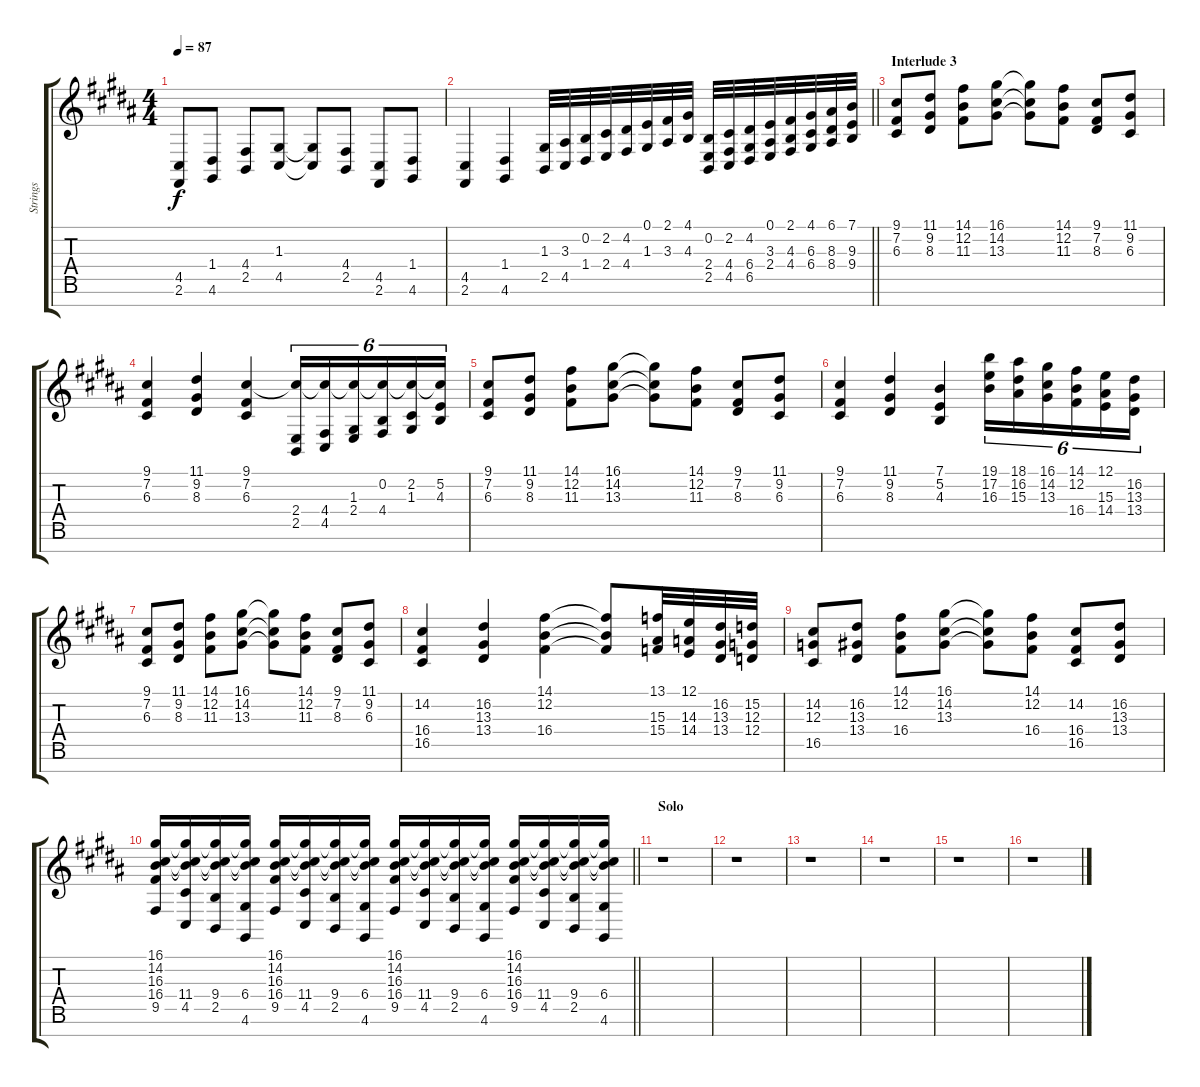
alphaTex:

\track ("Strings" "Strings") {instrument stringensemble1}
\staff {score tabs}
\tuning (E4 B3 G3 D3 A2 E2 B1) {hide}
\ts (4 4)
\tempo 87
\clef g2
\ks b
(4.5 2.6).8{dy f} (1.4 4.6).8 (4.4 2.5).8 (1.3 4.5).8 (1.3{t} 4.5{t}).8 (4.4 2.5).8 (4.5 2.6).8 (1.4 4.6).8 |
\barLineRight lightlight
(4.5 2.6).4 (1.4 4.6).4 (1.3 2.5).32 (3.3 4.5).32 (0.2 1.4).32 (2.2 2.4).32 (4.2 4.4).32 (0.1 1.3).32 (2.1 3.3).32 (4.1 4.3).32 (0.2 2.4 2.5).32 (2.2 4.4 4.5).32 (4.2 6.4 6.5).32 (0.1 3.3 2.4).32 (2.1 4.3 4.4).32 (4.1 6.3 6.4).32 (6.1 8.3 8.4).32 (7.1 9.3 9.4).32 |
\section ("" "Interlude 3")
(9.1 7.2 6.3).8 (11.1 9.2 8.3).8 (14.1 12.2 11.3).8 (16.1 14.2 13.3).8 (16.1{t} 14.2{t} 13.3{t}).8 (14.1 12.2 11.3).8 (9.1 7.2 8.3).8 (11.1 9.2 6.3).8 |
(9.1 7.2 6.3).4 (11.1 9.2 8.3).4 (9.1 7.2 6.3).4 (9.1{t} 2.4 2.5).16{tu (6 4)} (9.1{t} 4.4 4.5).16{tu (6 4)} (9.1{t} 1.3 2.4).16{tu (6 4)} (9.1{t} 0.2 4.4).16{tu (6 4)} (9.1{t} 2.2 1.3).16{tu (6 4)} (9.1{t} 5.2 4.3).16{tu (6 4)} |
(9.1 7.2 6.3).8 (11.1 9.2 8.3).8 (14.1 12.2 11.3).8 (16.1 14.2 13.3).8 (16.1{t} 14.2{t} 13.3{t}).8 (14.1 12.2 11.3).8 (9.1 7.2 8.3).8 (11.1 9.2 6.3).8 |
(9.1 7.2 6.3).4 (11.1 9.2 8.3).4 (7.1 5.2 4.3).4 (19.1 17.2 16.3).16{tu (6 4)} (18.1 16.2 15.3).16{tu (6 4)} (16.1 14.2 13.3).16{tu (6 4)} (14.1 12.2 16.4).16{tu (6 4)} (12.1 15.3 14.4).16{tu (6 4)} (16.2 13.3 13.4).16{tu (6 4)} |
(9.1 7.2 6.3).8 (11.1 9.2 8.3).8 (14.1 12.2 11.3).8 (16.1 14.2 13.3).8 (16.1{t} 14.2{t} 13.3{t}).8 (14.1 12.2 11.3).8 (9.1 7.2 8.3).8 (11.1 9.2 6.3).8 |
(14.2 16.4 16.5).4 (16.2 13.3 13.4).4 (14.1 12.2 16.4).4 (14.1{t} 12.2{t} 16.4{t}).8 (13.1 15.3 15.4).32 (12.1 14.3 14.4).32 (16.2 13.3 13.4).32 (15.2 12.3 12.4).32 |
(14.2 12.3 16.5).8 (16.2 13.3 13.4).8 (14.1 12.2 16.4).8 (16.1 14.2 13.3).8 (16.1{t} 14.2{t} 13.3{t}).8 (14.1 12.2 16.4).8 (14.2 16.4 16.5).8 (16.2 13.3 13.4).8 |
\barLineRight lightlight
(16.1 14.2 16.3 16.4 9.5).16 (16.1{t} 14.2{t} 16.3{t} 11.4 4.5).16 (16.1{t} 14.2{t} 16.3{t} 9.4 2.5).16 (16.1{t} 14.2{t} 16.3{t} 6.4 4.6).16 (16.1 14.2 16.3 16.4 9.5).16 (16.1{t} 14.2{t} 16.3{t} 11.4 4.5).16 (16.1{t} 14.2{t} 16.3{t} 9.4 2.5).16 (16.1{t} 14.2{t} 16.3{t} 6.4 4.6).16 (16.1 14.2 16.3 16.4 9.5).16 (16.1{t} 14.2{t} 16.3{t} 11.4 4.5).16 (16.1{t} 14.2{t} 16.3{t} 9.4 2.5).16 (16.1{t} 14.2{t} 16.3{t} 6.4 4.6).16 (16.1 14.2 16.3 16.4 9.5).16 (16.1{t} 14.2{t} 16.3{t} 11.4 4.5).16 (16.1{t} 14.2{t} 16.3{t} 9.4 2.5).16 (16.1{t} 14.2{t} 16.3{t} 6.4 4.6).16 |
\section ("" "Solo")
r.1 |
r.1 |
r.1 |
r.1 |
r.1 |
r.1
